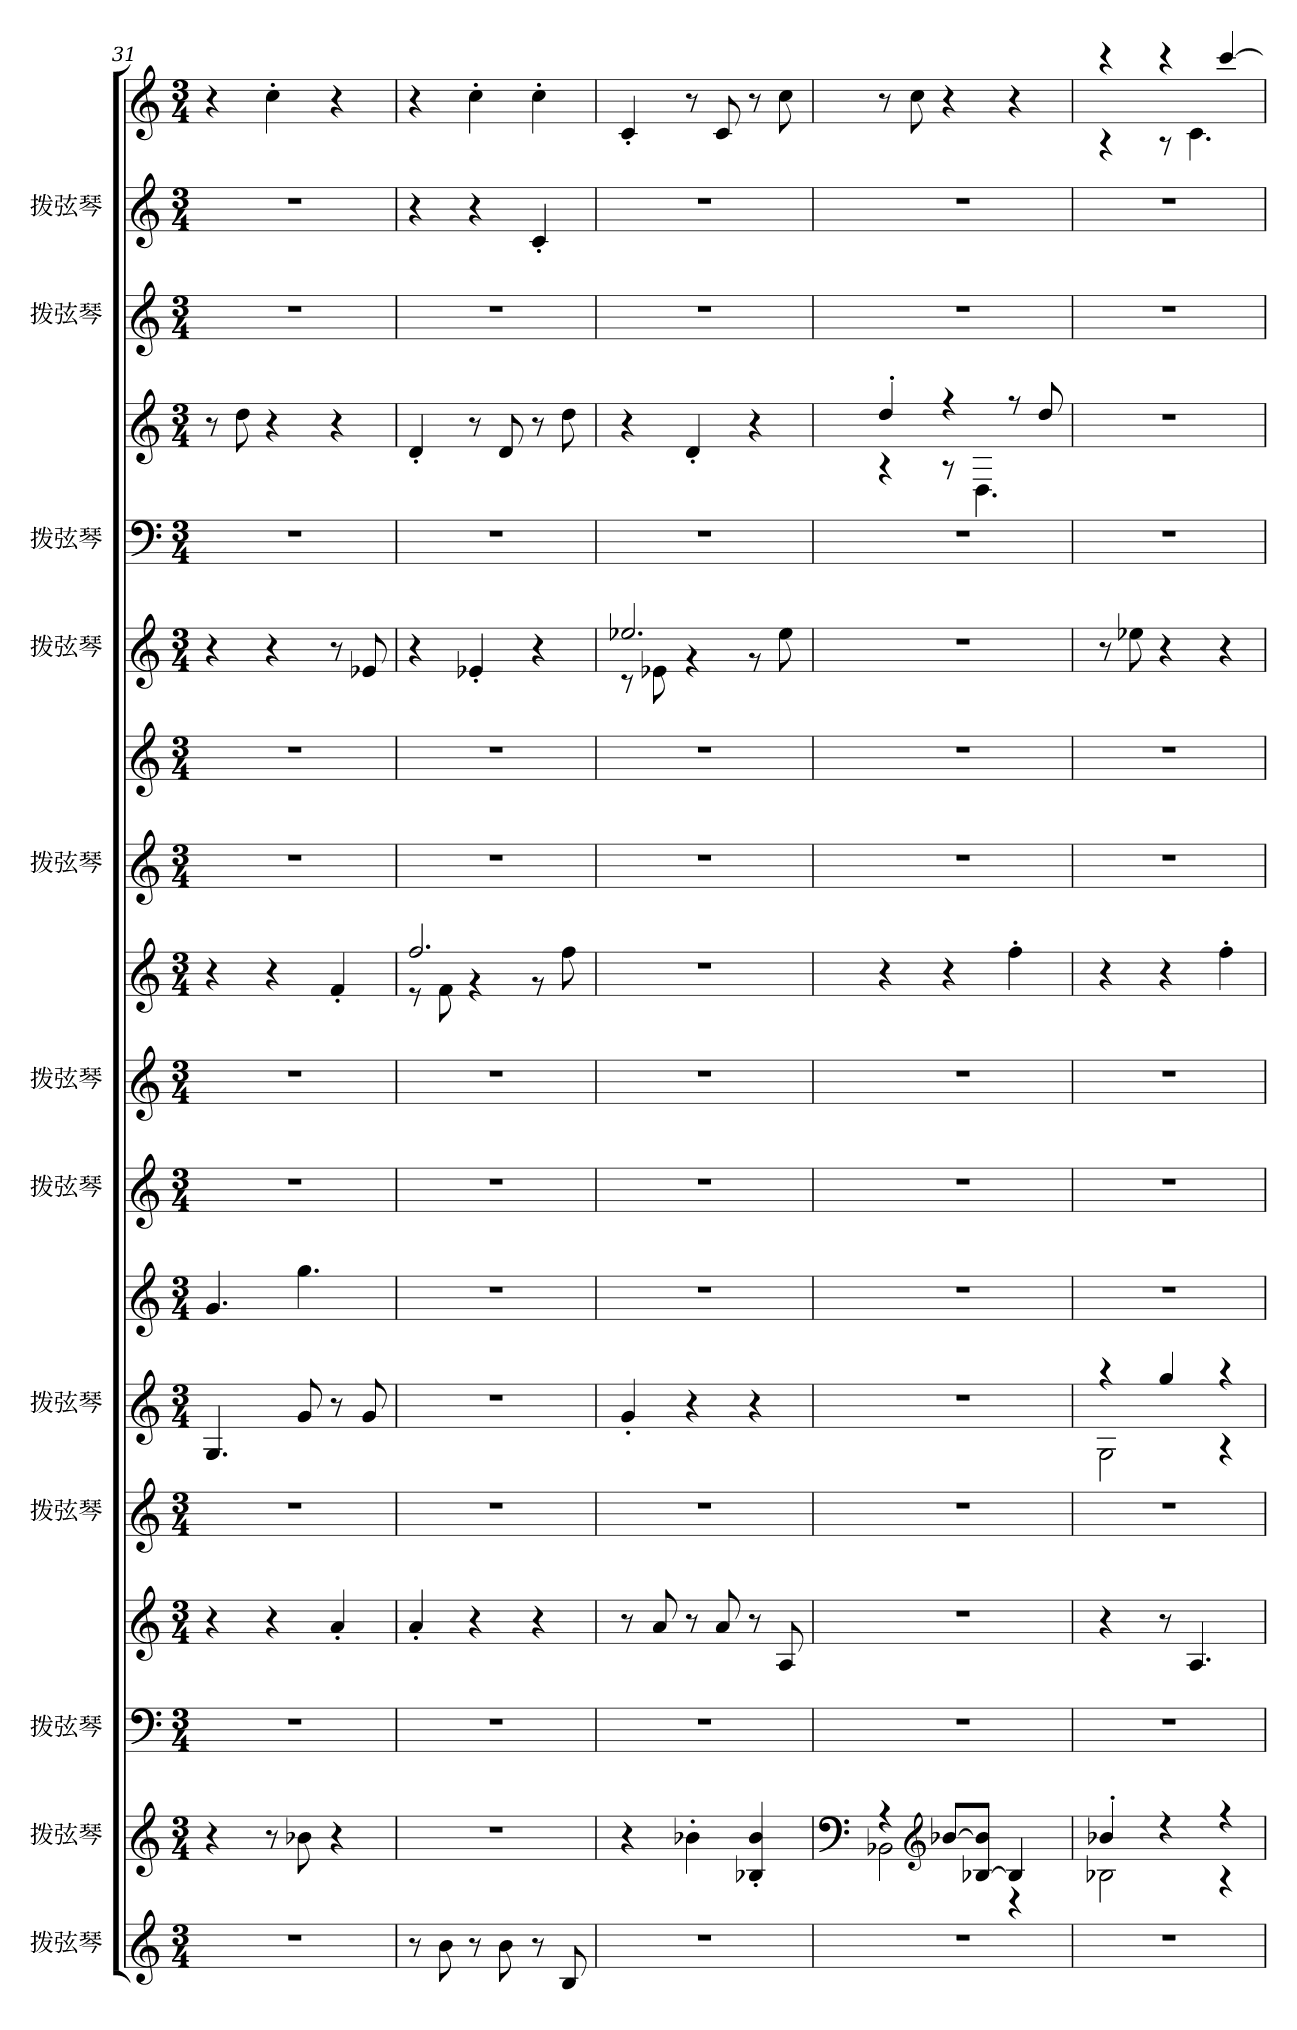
**kern	**kern	**kern	**kern	**kern	**kern	**kern	**kern	**kern	**kern	**kern	**kern	**kern	**kern	**kern	**kern	**kern	**kern
*part12	*part11	*part10	*part10	*part9	*part8	*part8	*part7	*part6	*part6	*part5	*part5	*part4	*part3	*part3	*part2	*part1	*part1
*staff18	*staff17	*staff16	*staff15	*staff14	*staff13	*staff12	*staff11	*staff10	*staff9	*staff8	*staff7	*staff6	*staff5	*staff4	*staff3	*staff2	*staff1
*I"拨弦琴	*I"拨弦琴	*I"拨弦琴	*	*I"拨弦琴	*I"拨弦琴	*	*I"拨弦琴	*I"拨弦琴	*	*I"拨弦琴	*	*I"拨弦琴	*I"拨弦琴	*	*I"拨弦琴	*I"拨弦琴	*
!!LO:PB:g=z
*clefG2	*clefG2	*clefF4	*clefG2	*clefG2	*clefG2	*clefG2	*clefG2	*clefG2	*clefG2	*clefG2	*clefG2	*clefG2	*clefF4	*clefG2	*clefG2	*clefG2	*clefG2
*k[]	*k[]	*k[]	*k[]	*k[]	*k[]	*k[]	*k[]	*k[]	*k[]	*k[]	*k[]	*k[]	*k[]	*k[]	*k[]	*k[]	*k[]
*M3/4	*M3/4	*M3/4	*M3/4	*M3/4	*M3/4	*M3/4	*M3/4	*M3/4	*M3/4	*M3/4	*M3/4	*M3/4	*M3/4	*M3/4	*M3/4	*M3/4	*M3/4
=31	=31	=31	=31	=31	=31	=31	=31	=31	=31	=31	=31	=31	=31	=31	=31	=31	=31
2.r	4r	2.r	4r	2.r	4.G/	4.g/	2.r	2.r	4r	2.r	2.r	4r	2.r	8r	2.r	2.r	4r
.	.	.	.	.	.	.	.	.	.	.	.	.	.	8dd\	.	.	.
.	8r	.	4r	.	.	.	.	.	4r	.	.	4r	.	4r	.	.	4cc'\
.	8b-X\	.	.	.	8g/	4.gg\	.	.	.	.	.	.	.	.	.	.	.
.	4r	.	4a'/	.	8r	.	.	.	4f'/	.	.	8r	.	4r	.	.	4r
.	.	.	.	.	8g/	.	.	.	.	.	.	8e-X/	.	.	.	.	.
=32	=32	=32	=32	=32	=32	=32	=32	=32	=32	=32	=32	=32	=32	=32	=32	=32	=32
*	*	*	*	*	*	*	*	*	*^	*	*	*	*	*	*	*	*
8r	2.r	2.r	4a'/	2.r	2.r	2.r	2.r	2.r	2.ff/	8r	2.r	2.r	4r	2.r	4d'/	2.r	4r	4r
8b\	.	.	.	.	.	.	.	.	.	8f\	.	.	.	.	.	.	.	.
8r	.	.	4r	.	.	.	.	.	.	4r	.	.	4e-X'/	.	8r	.	4r	4cc'\
8b\	.	.	.	.	.	.	.	.	.	.	.	.	.	.	8d/	.	.	.
8r	.	.	4r	.	.	.	.	.	.	8r	.	.	4r	.	8r	.	4c'/	4cc'\
8B/	.	.	.	.	.	.	.	.	.	8ff\	.	.	.	.	8dd\	.	.	.
*	*	*	*	*	*	*	*	*	*v	*v	*	*	*	*	*	*	*	*
=33	=33	=33	=33	=33	=33	=33	=33	=33	=33	=33	=33	=33	=33	=33	=33	=33	=33
*	*	*	*	*	*	*	*	*	*	*	*	*^	*	*	*	*	*
2.r	4r	2.r	8r	2.r	4g'/	2.r	2.r	2.r	2.r	2.r	2.r	2.ee-X/	8r	2.r	4r	2.r	2.r	4c'/
.	.	.	8a/	.	.	.	.	.	.	.	.	.	8e-X\	.	.	.	.	.
.	4b-X'\	.	8r	.	4r	.	.	.	.	.	.	.	4r	.	4d'/	.	.	8r
.	.	.	8a/	.	.	.	.	.	.	.	.	.	.	.	.	.	.	8c/
.	4B-X/' 4b-/'	.	8r	.	4r	.	.	.	.	.	.	.	8r	.	4r	.	.	8r
.	.	.	8A/	.	.	.	.	.	.	.	.	.	8ee-\	.	.	.	.	8cc\
*	*	*	*	*	*	*	*	*	*	*	*	*v	*v	*	*	*	*	*
=34	=34	=34	=34	=34	=34	=34	=34	=34	=34	=34	=34	=34	=34	=34	=34	=34	=34
*	*clefF4	*	*	*	*	*	*	*	*	*	*	*	*	*	*	*	*
*	*^	*	*	*	*	*	*	*	*	*	*	*	*	*^	*	*	*
2.r	4r	2BB-X\	2.r	2.r	2.r	2.r	2.r	2.r	2.r	4r	2.r	2.r	2.r	2.r	4dd'/	4r	2.r	2.r	8r
.	.	.	.	.	.	.	.	.	.	.	.	.	.	.	.	.	.	.	8cc\
*	*clefG2	*	*	*	*	*	*	*	*	*	*	*	*	*	*	*	*	*	*
.	[8b-X/L	.	.	.	.	.	.	.	.	4r	.	.	.	.	4r	8r	.	.	4r
.	[8B-X/ 8b-/]J	.	.	.	.	.	.	.	.	.	.	.	.	.	.	4.D\	.	.	.
.	4B-/]	4r	.	.	.	.	.	.	.	4ff'\	.	.	.	.	8r	.	.	.	4r
.	.	.	.	.	.	.	.	.	.	.	.	.	.	.	8dd/	.	.	.	.
*	*	*	*	*	*	*	*	*	*	*	*	*	*	*	*v	*v	*	*	*
!!LO:PB:g=z
=35	=35	=35	=35	=35	=35	=35	=35	=35	=35	=35	=35	=35	=35	=35	=35	=35	=35	=35
*	*	*	*	*	*	*^	*	*	*	*	*	*	*	*	*	*	*	*^
2.r	4b-X'/	2B-X\	2.r	4r	2.r	4r	2G\	2.r	2.r	2.r	4r	2.r	2.r	8r	2.r	2.r	2.r	2.r	4r	4r
.	.	.	.	.	.	.	.	.	.	.	.	.	.	8ee-X\	.	.	.	.	.	.
.	4r	.	.	8r	.	4gg/	.	.	.	.	4r	.	.	4r	.	.	.	.	4r	8r
.	.	.	.	4.A/	.	.	.	.	.	.	.	.	.	.	.	.	.	.	.	4.c\
.	4r	4r	.	.	.	4r	4r	.	.	.	4ff'\	.	.	4r	.	.	.	.	[4ccc/	.
*	*v	*v	*	*	*	*v	*v	*	*	*	*	*	*	*	*	*	*	*	*v	*v
=	=	=	=	=	=	=	=	=	=	=	=	=	=	=	=	=	=
*-	*-	*-	*-	*-	*-	*-	*-	*-	*-	*-	*-	*-	*-	*-	*-	*-	*-
